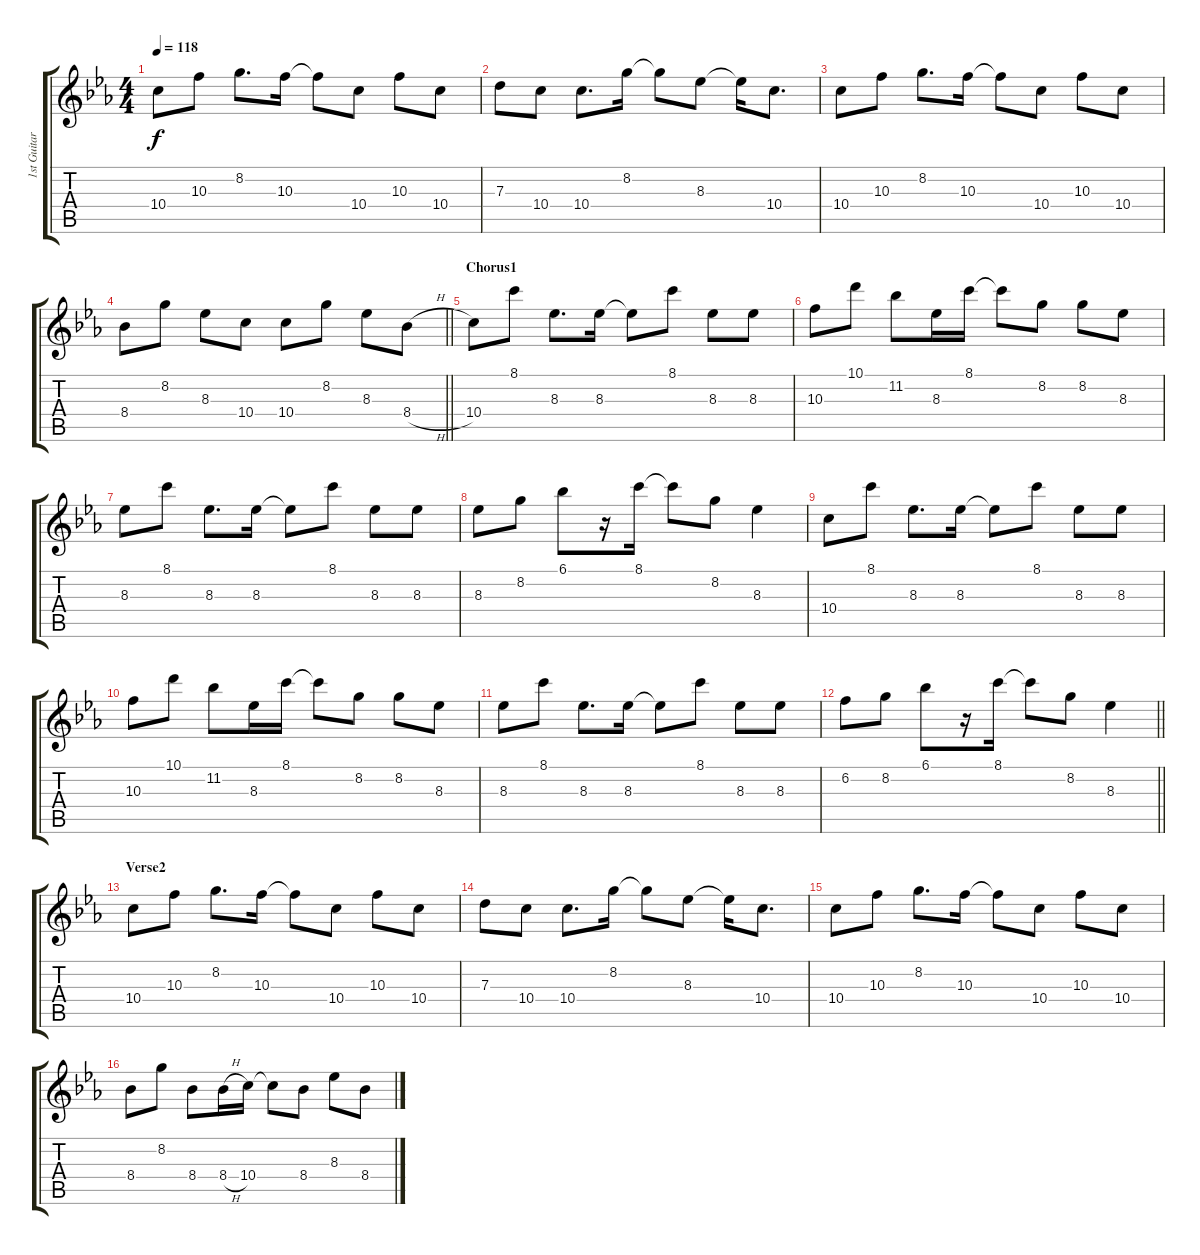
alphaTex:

\track ("1st Guitar" "1st Guitar") {instrument electricguitarclean}
\staff {score tabs}
\tuning (E4 B3 G3 D3 A2 E2) {hide}
\ts (4 4)
\tempo 118
\clef g2
\ks cminor
10.4.8{dy f} 10.3.8 8.2.8{d} 10.3.16 10.3{t}.8 10.4.8 10.3.8 10.4.8 |
7.3.8 10.4.8 10.4.8{d} 8.2.16 8.2{t}.8 8.3.8 8.3{t}.16 10.4.8{d} |
10.4.8 10.3.8 8.2.8{d} 10.3.16 10.3{t}.8 10.4.8 10.3.8 10.4.8 |
\barLineRight lightlight
8.4.8 8.2.8 8.3.8 10.4.8 10.4.8 8.2.8 8.3.8 8.4{h}.8 |
\section ("" "Chorus1")
10.4.8 8.1.8 8.3.8{d} 8.3.16 8.3{t}.8 8.1.8 8.3.8 8.3.8 |
10.3.8 10.1.8 11.2.8 8.3.16 8.1.16 8.1{t}.8 8.2.8 8.2.8 8.3.8 |
8.3.8 8.1.8 8.3.8{d} 8.3.16 8.3{t}.8 8.1.8 8.3.8 8.3.8 |
8.3.8 8.2.8 6.1.8 r.16 8.1.16 8.1{t}.8 8.2.8 8.3.4 |
10.4.8 8.1.8 8.3.8{d} 8.3.16 8.3{t}.8 8.1.8 8.3.8 8.3.8 |
10.3.8 10.1.8 11.2.8 8.3.16 8.1.16 8.1{t}.8 8.2.8 8.2.8 8.3.8 |
8.3.8 8.1.8 8.3.8{d} 8.3.16 8.3{t}.8 8.1.8 8.3.8 8.3.8 |
\barLineRight lightlight
6.2.8 8.2.8 6.1.8 r.16 8.1.16 8.1{t}.8 8.2.8 8.3.4 |
\section ("" "Verse2")
10.4.8 10.3.8 8.2.8{d} 10.3.16 10.3{t}.8 10.4.8 10.3.8 10.4.8 |
7.3.8 10.4.8 10.4.8{d} 8.2.16 8.2{t}.8 8.3.8 8.3{t}.16 10.4.8{d} |
10.4.8 10.3.8 8.2.8{d} 10.3.16 10.3{t}.8 10.4.8 10.3.8 10.4.8 |
8.4.8 8.2.8 8.4.8 8.4{h}.16 10.4.16 10.4{t}.8 8.4.8 8.3.8 8.4.8
